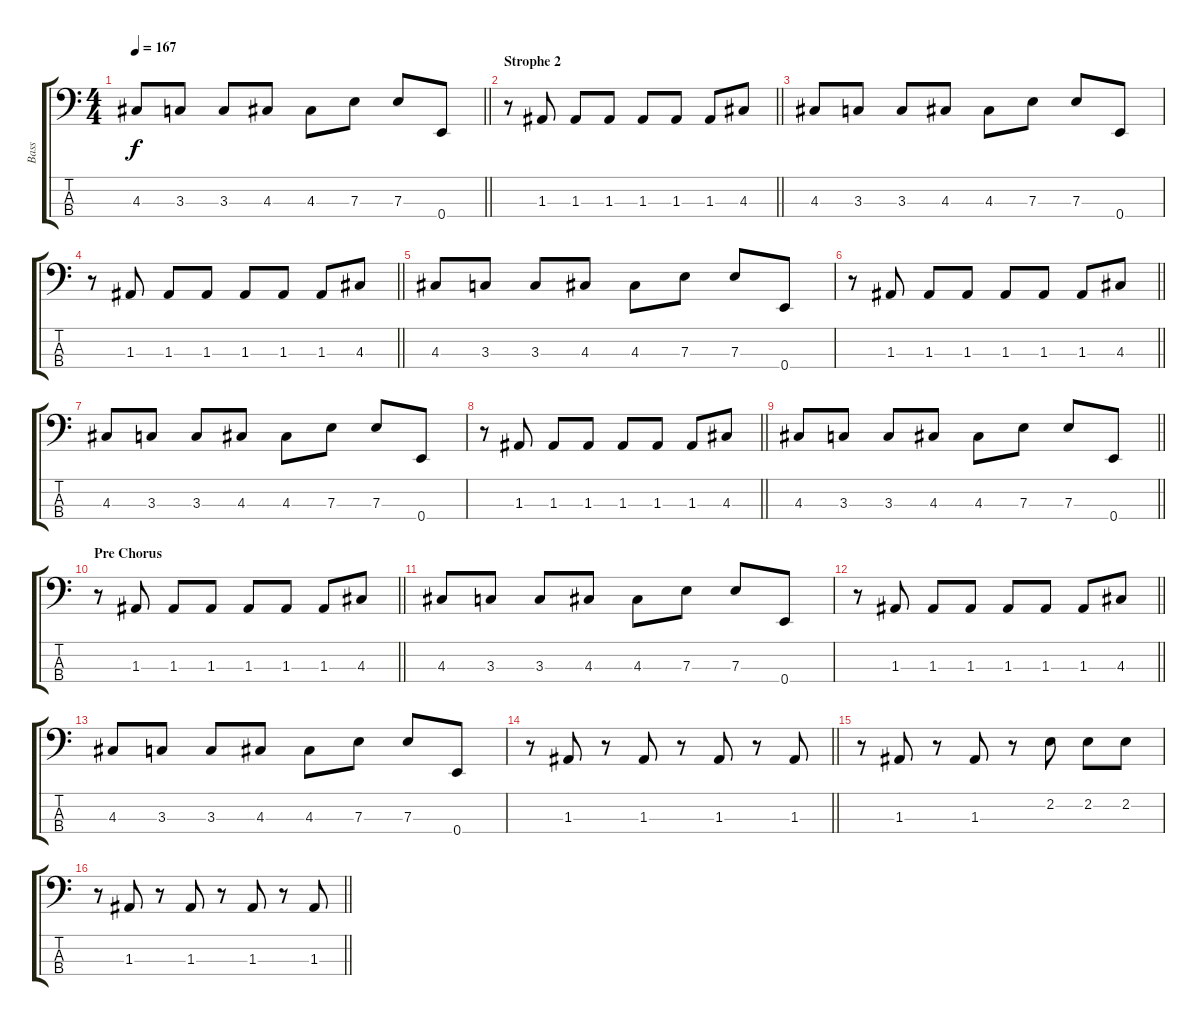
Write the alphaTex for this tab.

\track ("Bass" "Bass") {instrument electricbassfinger}
\staff {score tabs}
\tuning (G2 D2 A1 E1) {hide}
\ts (4 4)
\tempo 167
\clef f4
\barLineRight lightlight
\ks c
4.3.8{dy f} 3.3.8 3.3.8 4.3.8 4.3.8 7.3.8 7.3.8 0.4.8 |
\section ("" "Strophe 2")
\barLineRight lightlight
r.8 1.3.8 1.3.8 1.3.8 1.3.8 1.3.8 1.3.8 4.3.8 |
4.3.8 3.3.8 3.3.8 4.3.8 4.3.8 7.3.8 7.3.8 0.4.8 |
\barLineRight lightlight
r.8 1.3.8 1.3.8 1.3.8 1.3.8 1.3.8 1.3.8 4.3.8 |
4.3.8 3.3.8 3.3.8 4.3.8 4.3.8 7.3.8 7.3.8 0.4.8 |
\barLineRight lightlight
r.8 1.3.8 1.3.8 1.3.8 1.3.8 1.3.8 1.3.8 4.3.8 |
4.3.8 3.3.8 3.3.8 4.3.8 4.3.8 7.3.8 7.3.8 0.4.8 |
\barLineRight lightlight
r.8 1.3.8 1.3.8 1.3.8 1.3.8 1.3.8 1.3.8 4.3.8 |
\barLineRight lightlight
4.3.8 3.3.8 3.3.8 4.3.8 4.3.8 7.3.8 7.3.8 0.4.8 |
\section ("" "Pre Chorus")
\barLineRight lightlight
r.8 1.3.8 1.3.8 1.3.8 1.3.8 1.3.8 1.3.8 4.3.8 |
4.3.8 3.3.8 3.3.8 4.3.8 4.3.8 7.3.8 7.3.8 0.4.8 |
\barLineRight lightlight
r.8 1.3.8 1.3.8 1.3.8 1.3.8 1.3.8 1.3.8 4.3.8 |
4.3.8 3.3.8 3.3.8 4.3.8 4.3.8 7.3.8 7.3.8 0.4.8 |
\barLineRight lightlight
r.8 1.3.8 r.8 1.3.8 r.8 1.3.8 r.8 1.3.8 |
r.8 1.3.8 r.8 1.3.8 r.8 2.2.8 2.2.8 2.2.8 |
\barLineRight lightlight
r.8 1.3.8 r.8 1.3.8 r.8 1.3.8 r.8 1.3.8
